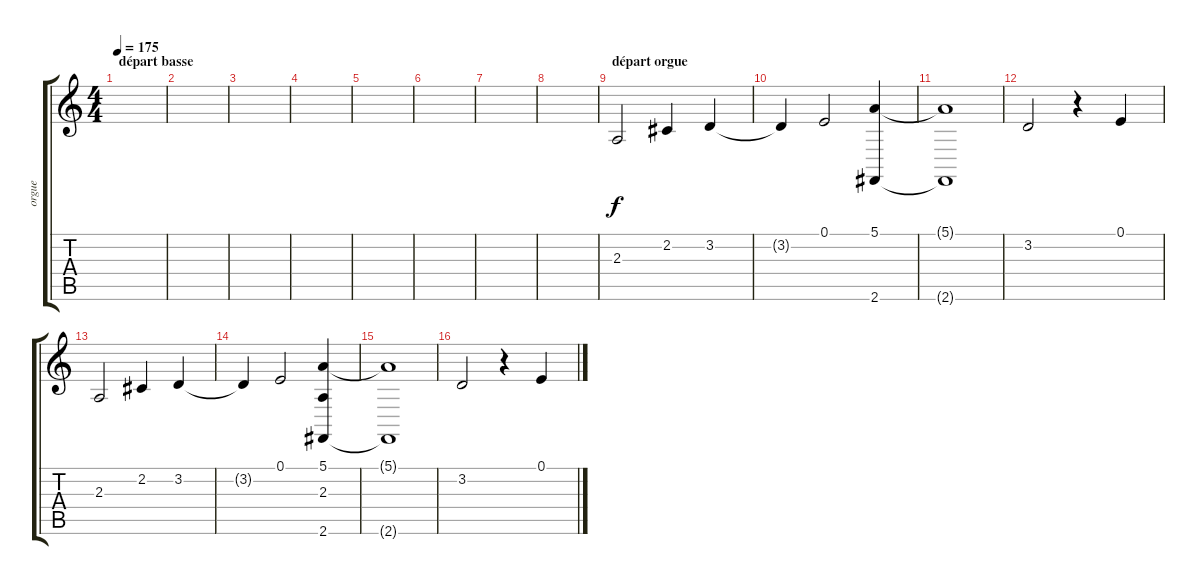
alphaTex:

\track ("orgue" "orgue") {instrument churchorgan}
\staff {score tabs}
\tuning (E4 B3 G3 D3 A2 E2) {hide}
\ts (4 4)
\section ("" "départ basse")
\tempo 175
\clef g2
\ks c
|
|
|
|
|
|
|
|
\section ("" "départ orgue")
2.3.2{volume 7} 2.2.4 3.2.4 |
3.2{t}.4 0.1.2 (5.1 2.6).4 |
(5.1{t} 2.6{t}).1 |
3.2.2 r.4 0.1.4 |
2.3.2 2.2.4 3.2.4 |
3.2{t}.4 0.1.2 (5.1 2.3 2.6).4 |
(5.1{t} 2.6{t}).1 |
3.2.2 r.4 0.1.4
